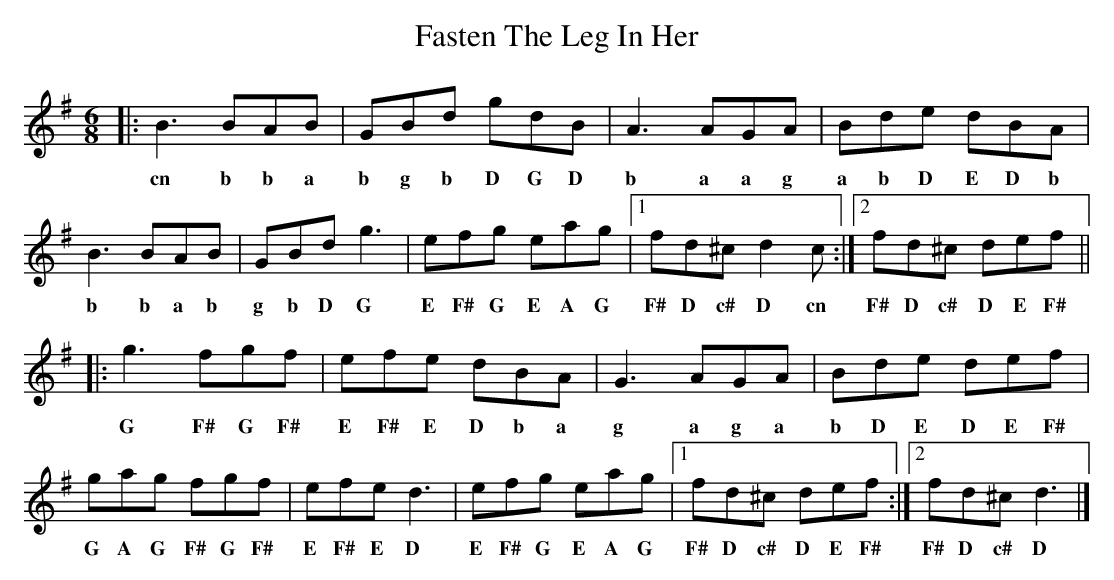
X:1
T: Fasten The Leg In Her
M: 6/8
L: 1/8
K:Gmaj
|:B3BAB|GBd gdB|A3AGA|Bde dBA|
w:cn b b a b g b D G D b a a g a b D E D b a
B3 BAB|GBd g3|efg eag|[1fd^c d2c:|[2fd^c def||
w:b b a b g b D G E F# G E A G F# D c# D cn F# D c# D E F#
|:g3fgf|efe dBA|G3AGA|Bde def|
w:G F# G F# E F# E D b a g a g a b D E D E F#
gag fgf|efe d3|efg eag|[1fd^c def:|[2fd^c d3|]
w:G A G F# G F# E F# E D E F# G E A G F# D c# D E F# F# D c# D
